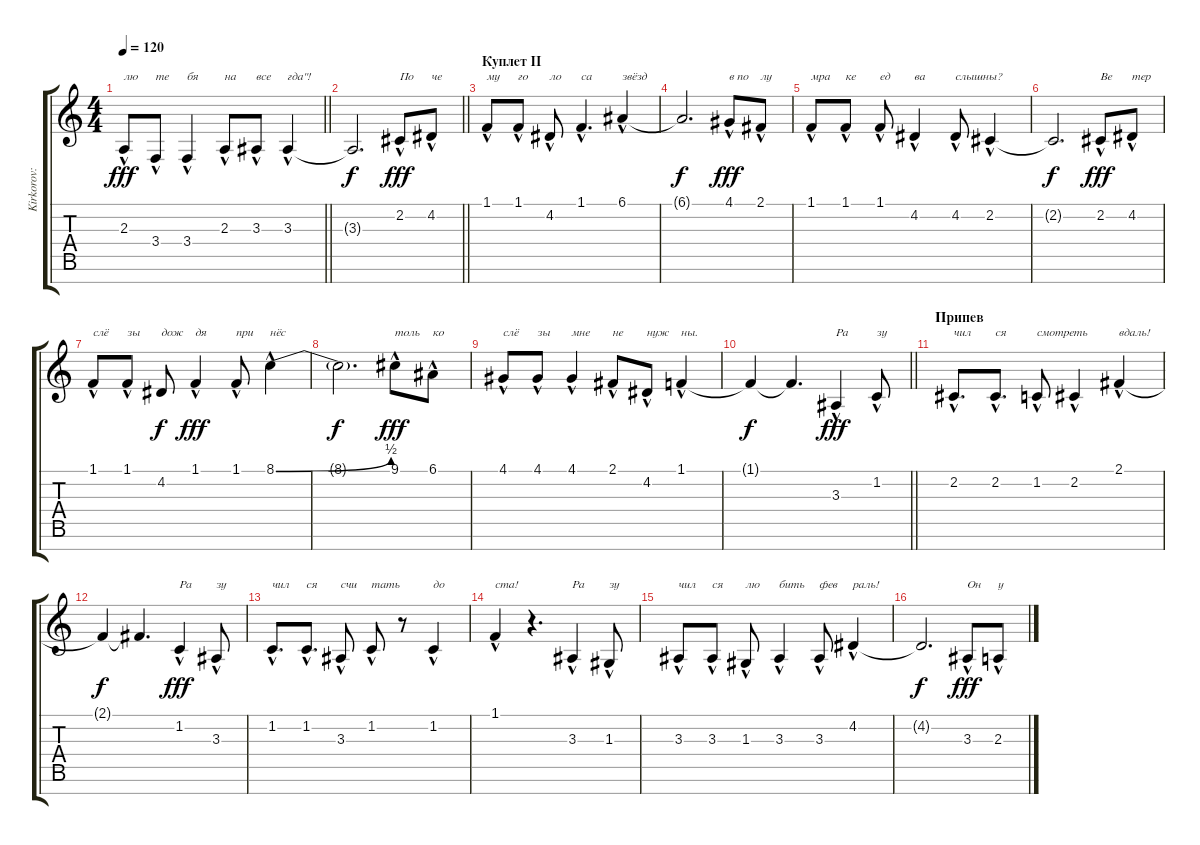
\track ("Kirkorov: vocal" "Kirkorov: ") {instrument sopranosax}
\staff {score tabs}
\tuning (E4 B3 G3 D3 A2 E2 B1) {hide}
\ts (4 4)
\tempo 120
\clef g2
\barLineRight lightlight
\ks c
2.3{hac}.8{txt "лю" dy fff} 3.4{hac}.8{txt "те"} 3.4{hac}.4{txt "бя"} 2.3{hac}.8{txt "на"} 3.3{hac}.8{txt "все"} 3.3{hac}.4{txt "гда\"!"} |
\barLineRight lightlight
3.3{t}.2{d dy f} 2.2{hac}.8{txt "По" dy fff} 4.2{hac}.8{txt "че"} |
\section ("" "Куплет II")
1.1{hac}.8{txt "му"} 1.1{hac}.8{txt "го"} 4.2{hac}.8{txt "ло"} 1.1{hac}.4{d txt "са"} 6.1{hac}.4{txt "звёзд"} |
6.1{t}.2{d dy f} 4.1{hac}.8{txt "в по" dy fff} 2.1{hac}.8{txt "лу"} |
1.1{hac}.8{txt "мра"} 1.1{hac}.8{txt "ке"} 1.1{hac}.8{txt "ед"} 4.2{hac}.4{txt "ва"} 4.2{hac}.8{txt "слышны?"} 2.2{hac}.4 |
2.2{t}.2{d dy f} 2.2{hac}.8{txt "Ве" dy fff} 4.2{hac}.8{txt "тер"} |
1.1{hac}.8{txt "слё"} 1.1{hac}.8{txt "зы"} 4.2.8{txt "дож" dy f} 1.1{hac}.4{txt "дя" dy fff} 1.1{hac}.8{txt "при"} 8.1{be (bend 0 0 60 2) hac}.4{txt "нёс"} |
8.1{t}.2{d dy f} 9.1{hac}.8{txt "толь" dy fff} 6.1{hac}.8{txt "ко"} |
4.1{hac}.8{txt "слё"} 4.1{hac}.8{txt "зы"} 4.1{hac}.4{txt "мне"} 2.1{hac}.8{txt "не"} 4.2{hac}.8{txt "нуж"} 1.1{hac}.4{txt "ны."} |
\barLineRight lightlight
1.1{t}.4{dy f} 1.1{t}.4{d} 3.3{hac}.4{txt "Ра" dy fff} 1.2{hac}.8{txt "зу"} |
\section ("" "Припев")
2.2{hac}.8{d txt "чил"} 2.2{hac}.8{d txt "ся"} 1.2{hac}.8{txt "смотреть"} 2.2{hac}.4 2.1{hac}.4{txt "вдаль!"} |
2.1{t}.4{dy f} 2.1{t}.4{d} 1.2{hac}.4{txt "Ра" dy fff} 3.3{hac}.8{txt "зу"} |
1.2{hac}.8{d txt "чил"} 1.2{hac}.8{d txt "ся"} 3.3{hac}.8{txt "счи"} 1.2{hac}.8{txt "тать"} r.8 1.2{hac}.4{txt "до"} |
1.1{hac}.4{txt "ста!"} r.4{d} 3.3{hac}.4{txt "Ра"} 1.3{hac}.8{txt "зу"} |
3.3{hac}.8{txt "чил"} 3.3{hac}.8{txt "ся"} 1.3{hac}.8{txt "лю"} 3.3{hac}.4{txt "бить"} 3.3{hac}.8{txt "фев"} 4.2{hac}.4{txt "раль!"} |
4.2{t}.2{d dy f} 3.3{hac}.8{txt "Он" dy fff} 2.3{hac}.8{txt "у"}
